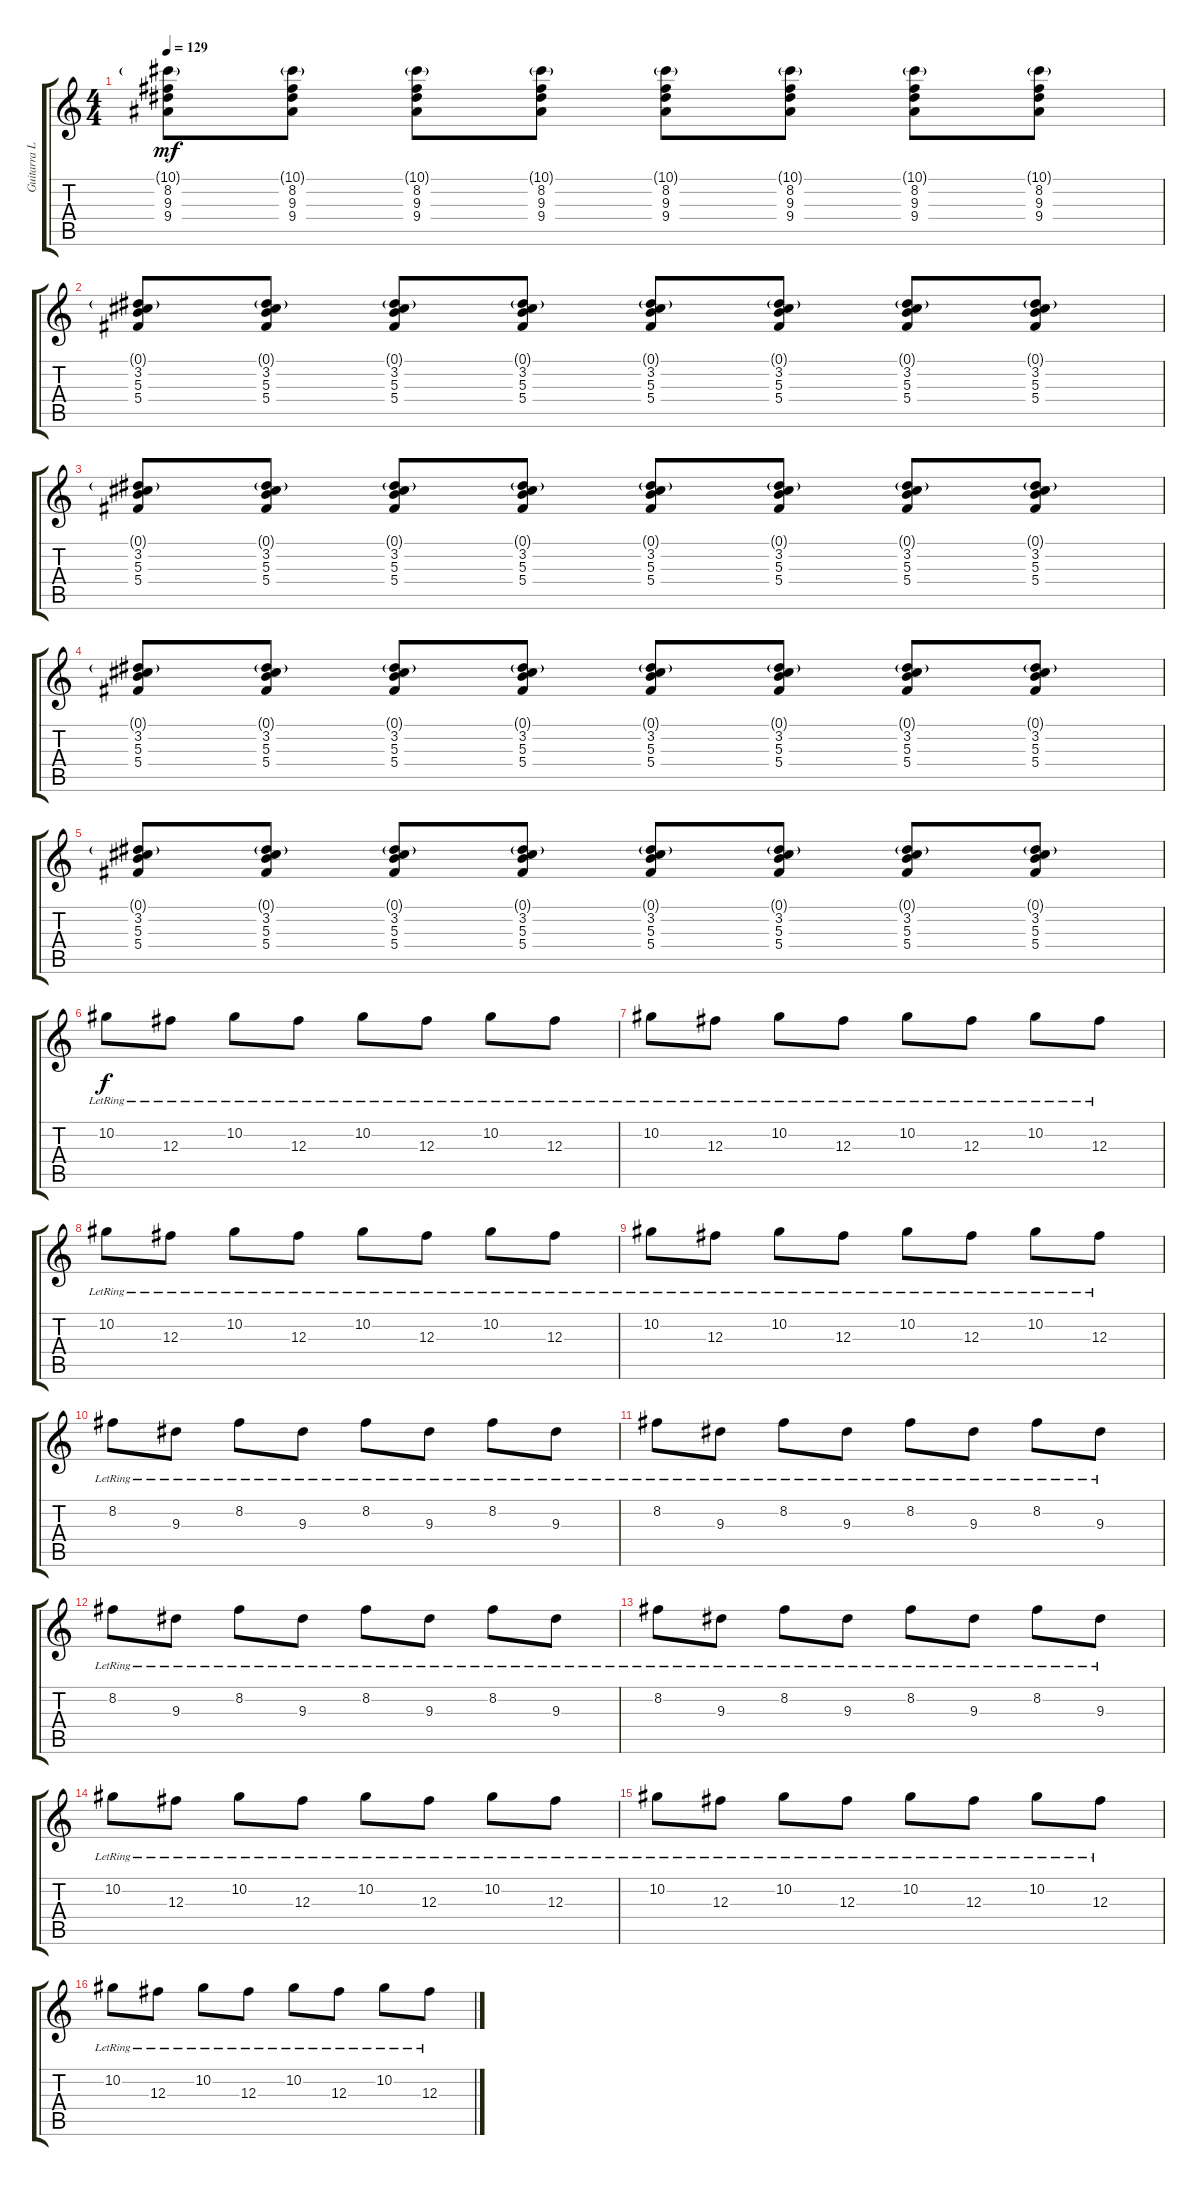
\track ("Guitarra L (Iván)" "Guitarra L") {instrument electricguitarjazz}
\staff {score tabs}
\tuning (Eb4 Bb3 Gb3 Db3 Ab2 Db2) {hide}
\ts (4 4)
\tempo 129
\clef g2
\ks c
(10.1{g} 8.2 9.3 9.4).8{dy mf} (10.1{g} 8.2 9.3 9.4).8 (10.1{g} 8.2 9.3 9.4).8 (10.1{g} 8.2 9.3 9.4).8 (10.1{g} 8.2 9.3 9.4).8 (10.1{g} 8.2 9.3 9.4).8 (10.1{g} 8.2 9.3 9.4).8 (10.1{g} 8.2 9.3 9.4).8 |
(0.1{g} 3.2 5.3 5.4).8 (0.1{g} 3.2 5.3 5.4).8 (0.1{g} 3.2 5.3 5.4).8 (0.1{g} 3.2 5.3 5.4).8 (0.1{g} 3.2 5.3 5.4).8 (0.1{g} 3.2 5.3 5.4).8 (0.1{g} 3.2 5.3 5.4).8 (0.1{g} 3.2 5.3 5.4).8 |
(0.1{g} 3.2 5.3 5.4).8 (0.1{g} 3.2 5.3 5.4).8 (0.1{g} 3.2 5.3 5.4).8 (0.1{g} 3.2 5.3 5.4).8 (0.1{g} 3.2 5.3 5.4).8 (0.1{g} 3.2 5.3 5.4).8 (0.1{g} 3.2 5.3 5.4).8 (0.1{g} 3.2 5.3 5.4).8 |
(0.1{g} 3.2 5.3 5.4).8 (0.1{g} 3.2 5.3 5.4).8 (0.1{g} 3.2 5.3 5.4).8 (0.1{g} 3.2 5.3 5.4).8 (0.1{g} 3.2 5.3 5.4).8 (0.1{g} 3.2 5.3 5.4).8 (0.1{g} 3.2 5.3 5.4).8 (0.1{g} 3.2 5.3 5.4).8 |
(0.1{g} 3.2 5.3 5.4).8 (0.1{g} 3.2 5.3 5.4).8 (0.1{g} 3.2 5.3 5.4).8 (0.1{g} 3.2 5.3 5.4).8 (0.1{g} 3.2 5.3 5.4).8 (0.1{g} 3.2 5.3 5.4).8 (0.1{g} 3.2 5.3 5.4).8 (0.1{g} 3.2 5.3 5.4).8 |
10.2{lr}.8{dy f} 12.3{lr}.8 10.2{lr}.8 12.3{lr}.8 10.2{lr}.8 12.3{lr}.8 10.2{lr}.8 12.3{lr}.8 |
10.2{lr}.8 12.3{lr}.8 10.2{lr}.8 12.3{lr}.8 10.2{lr}.8 12.3{lr}.8 10.2{lr}.8 12.3{lr}.8 |
10.2{lr}.8 12.3{lr}.8 10.2{lr}.8 12.3{lr}.8 10.2{lr}.8 12.3{lr}.8 10.2{lr}.8 12.3{lr}.8 |
10.2{lr}.8 12.3{lr}.8 10.2{lr}.8 12.3{lr}.8 10.2{lr}.8 12.3{lr}.8 10.2{lr}.8 12.3{lr}.8 |
8.2{lr}.8 9.3{lr}.8 8.2{lr}.8 9.3{lr}.8 8.2{lr}.8 9.3{lr}.8 8.2{lr}.8 9.3{lr}.8 |
8.2{lr}.8 9.3{lr}.8 8.2{lr}.8 9.3{lr}.8 8.2{lr}.8 9.3{lr}.8 8.2{lr}.8 9.3{lr}.8 |
8.2{lr}.8 9.3{lr}.8 8.2{lr}.8 9.3{lr}.8 8.2{lr}.8 9.3{lr}.8 8.2{lr}.8 9.3{lr}.8 |
8.2{lr}.8 9.3{lr}.8 8.2{lr}.8 9.3{lr}.8 8.2{lr}.8 9.3{lr}.8 8.2{lr}.8 9.3{lr}.8 |
10.2{lr}.8 12.3{lr}.8 10.2{lr}.8 12.3{lr}.8 10.2{lr}.8 12.3{lr}.8 10.2{lr}.8 12.3{lr}.8 |
10.2{lr}.8 12.3{lr}.8 10.2{lr}.8 12.3{lr}.8 10.2{lr}.8 12.3{lr}.8 10.2{lr}.8 12.3{lr}.8 |
10.2{lr}.8 12.3{lr}.8 10.2{lr}.8 12.3{lr}.8 10.2{lr}.8 12.3{lr}.8 10.2{lr}.8 12.3{lr}.8
